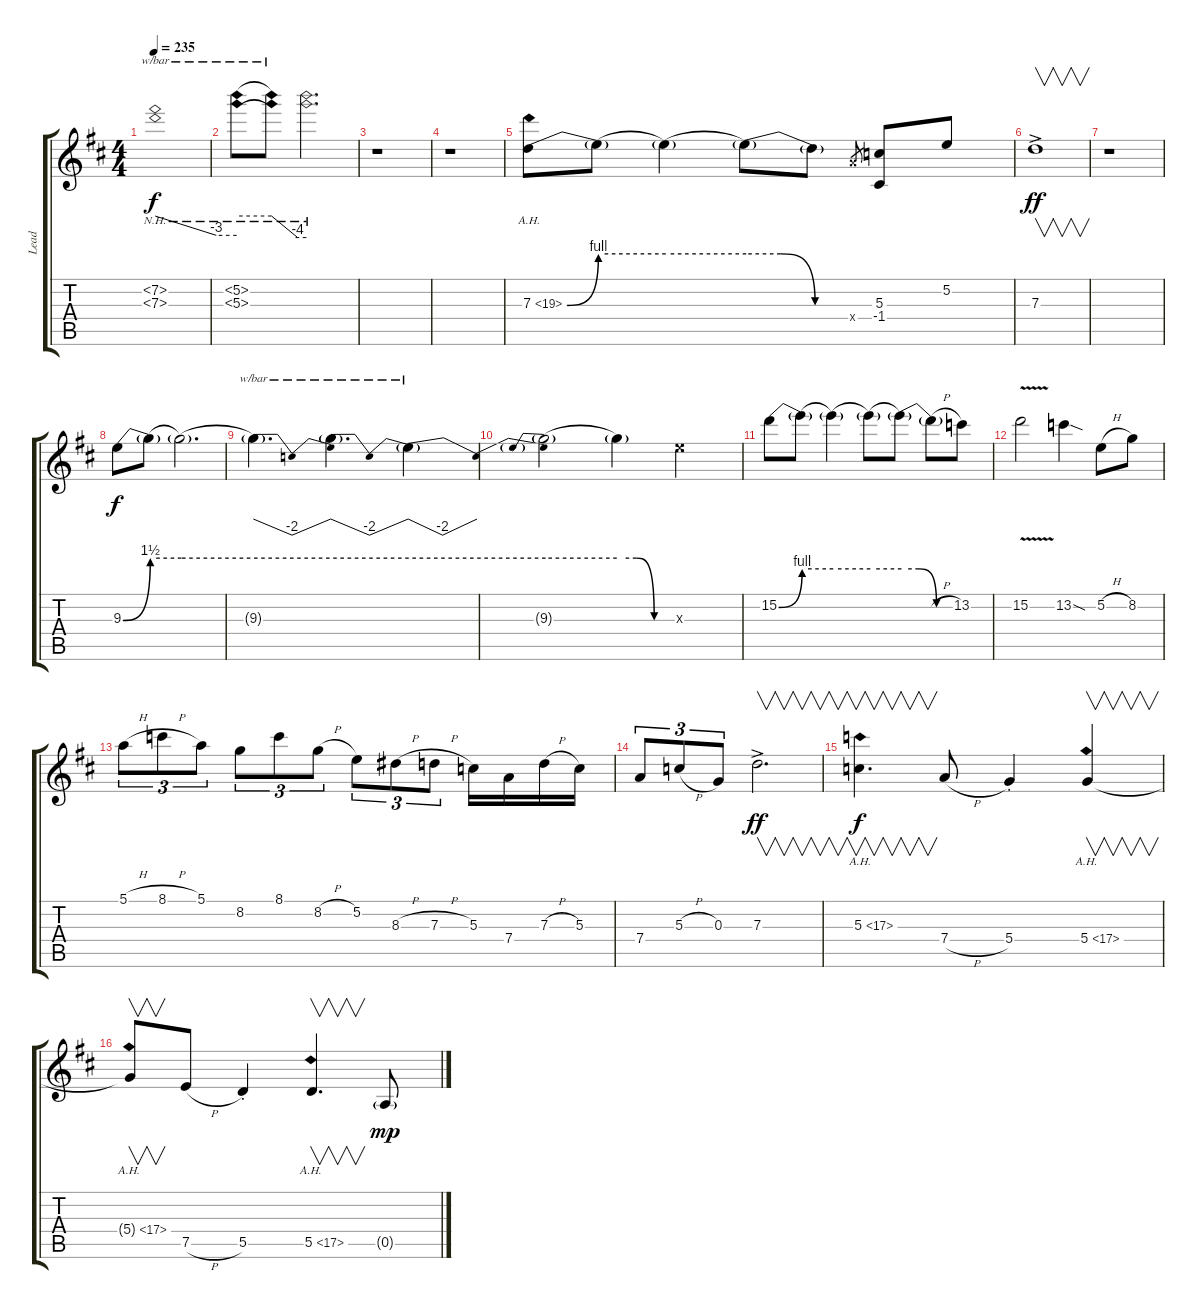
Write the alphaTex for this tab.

\track ("Lead" "Lead") {instrument acousticguitarsteel}
\staff {score tabs}
\tuning (E4 B3 G3 D3 A2 E2) {hide}
\ts (4 4)
\tempo 235
\clef g2
\ks d
(7.2{nh} 7.3{nh}).1{tbe (custom default 0 0 45 -12 60 -12) dy f} |
(5.2{nh} 5.3{nh}).8{tbe (hold default 0 0 60 0)} (5.2{nh t} 5.3{nh t}).8{tbe (custom default 0 0 45 -16 60 -16)} (5.2{nh t} 5.3{nh t}).2{d} |
r.1 |
r.1 |
7.3{be (bend 0 0 60 4) ah 12}.8 7.3{be (hold 0 4 60 4) t}.8 7.3{be (hold 0 4 60 4) t}.4 7.3{be (custom 0 4 20 4 40 0 60 0) t}.8 7.3{t}.8 7.4{x}.8{gr} (5.3 -1.4).8 5.2.8 |
7.3{ac}.1{v dy ff} |
r.1 |
9.3{be (bend 0 0 60 6)}.8{dy f} 9.3{be (hold 0 6 60 6) t}.8 9.3{be (hold 0 6 60 6) t}.2{d} |
9.3{t}.4{d tbe (dip default 0 0 30 -8 60 0)} 9.3{t}.4{d tbe (dip default 0 0 30 -8 60 0)} 9.3{t}.4{tbe (dip default 0 0 30 -8 60 0)} |
9.3{be (prebend 0 6 60 6) t}.2 9.3{be (custom 0 6 20 6 40 0 60 0) t}.4 9.3{x}.4 |
15.2{be (bend 0 0 60 4)}.8 15.2{be (hold 0 4 60 4) t}.8 15.2{be (hold 0 4 60 4) t}.4 15.2{be (hold 0 4 60 4) t}.8 15.2{be (custom 0 4 20 4 40 0 60 0) t}.8 15.2{h t}.8 13.2.8 |
15.2{v}.2 13.2{sod}.4 5.2{h}.8 8.2.8 |
5.1{h}.8{tu (3 2)} 8.1{h}.8{tu (3 2)} 5.1.8{tu (3 2)} 8.2.8{tu (3 2)} 8.1.8{tu (3 2)} 8.2{h}.8{tu (3 2)} 5.2.8{tu (3 2)} 8.3{h}.8{tu (3 2)} 7.3{h}.8{tu (3 2)} 5.3.16 7.4.16 7.3{h}.16 5.3.16 |
7.4.8{tu (3 2)} 5.3{h}.8{tu (3 2)} 0.3.8{tu (3 2)} 7.3{ac}.2{v d dy ff} |
5.3{ah 12}.4{v d dy f} 7.4{h}.8 5.4{st}.4 5.4{ah 12}.4{v} |
5.4{ah 12 t}.8{v} 7.5{h}.8 5.5{st}.4 5.5{ah 12}.4{v d} 0.5{g}.8{dy mp}
